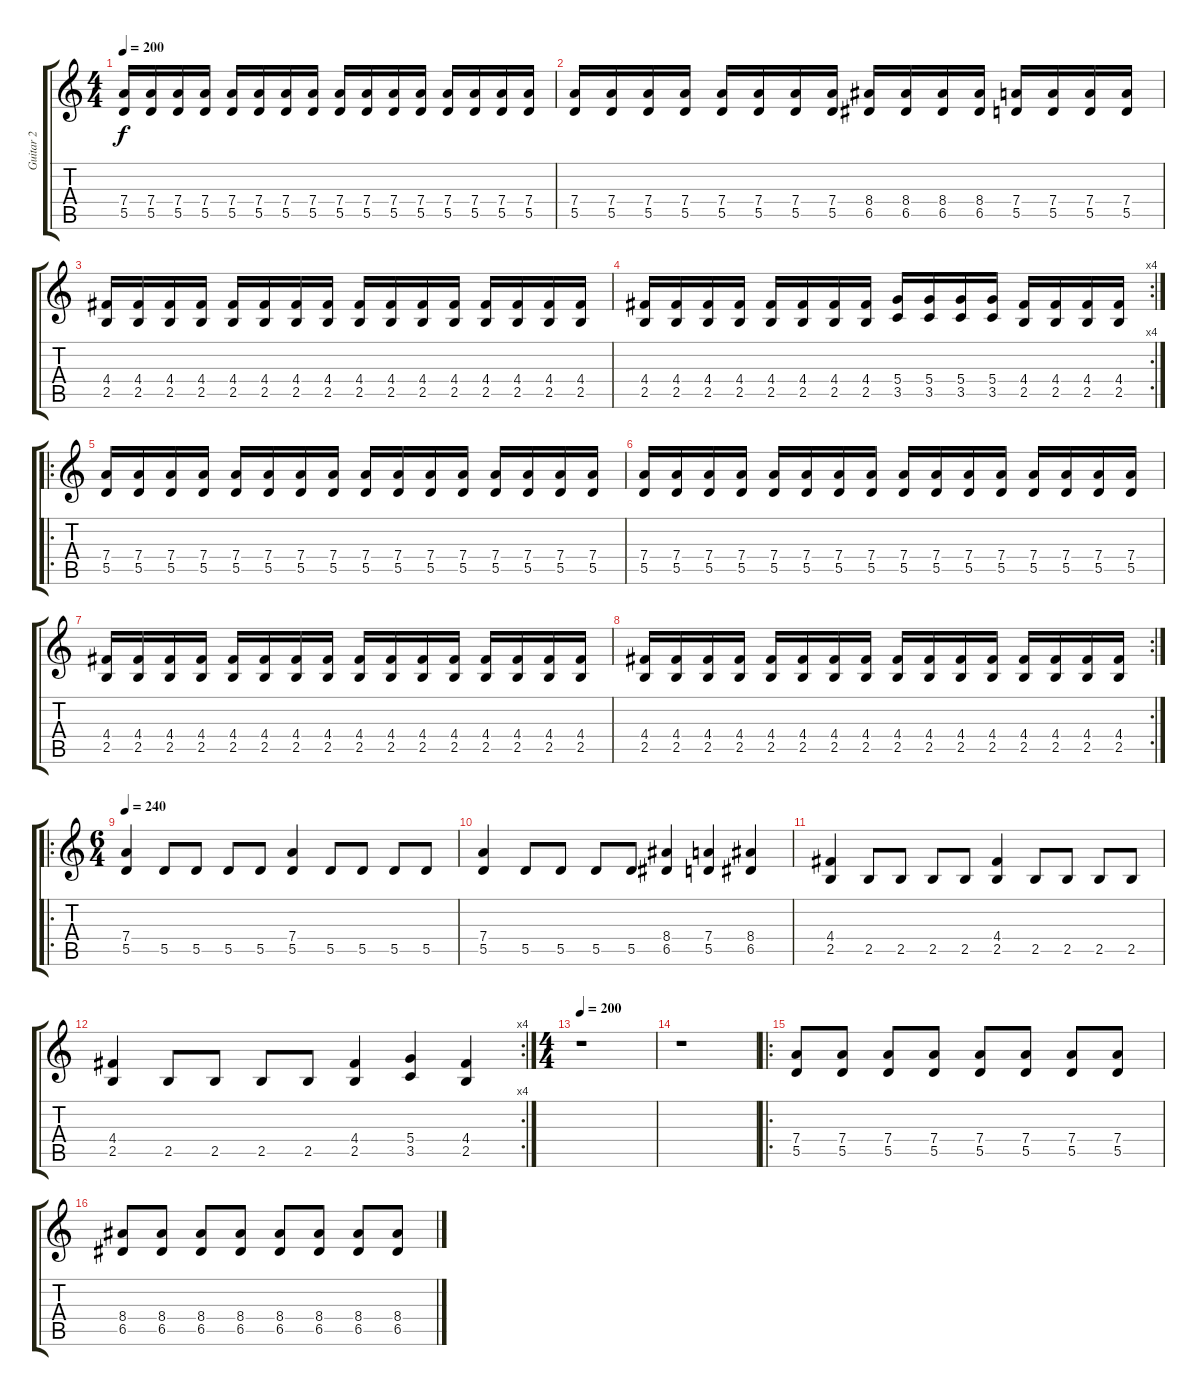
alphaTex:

\track ("Guitar 2" "Guitar 2") {instrument distortionguitar}
\staff {score tabs}
\tuning (E4 B3 G3 D3 A2 E2) {hide}
\ts (4 4)
\tempo 200
\tempo 168
\tempo 200
\clef g2
\ks c
(7.4 5.5).16{dy f instrument distortionguitar} (7.4 5.5).16 (7.4 5.5).16 (7.4 5.5).16 (7.4 5.5).16 (7.4 5.5).16 (7.4 5.5).16 (7.4 5.5).16 (7.4 5.5).16 (7.4 5.5).16 (7.4 5.5).16 (7.4 5.5).16 (7.4 5.5).16 (7.4 5.5).16 (7.4 5.5).16 (7.4 5.5).16 |
(7.4 5.5).16 (7.4 5.5).16 (7.4 5.5).16 (7.4 5.5).16 (7.4 5.5).16 (7.4 5.5).16 (7.4 5.5).16 (7.4 5.5).16 (8.4 6.5).16 (8.4 6.5).16 (8.4 6.5).16 (8.4 6.5).16 (7.4 5.5).16 (7.4 5.5).16 (7.4 5.5).16 (7.4 5.5).16 |
(4.4 2.5).16 (4.4 2.5).16 (4.4 2.5).16 (4.4 2.5).16 (4.4 2.5).16 (4.4 2.5).16 (4.4 2.5).16 (4.4 2.5).16 (4.4 2.5).16 (4.4 2.5).16 (4.4 2.5).16 (4.4 2.5).16 (4.4 2.5).16 (4.4 2.5).16 (4.4 2.5).16 (4.4 2.5).16 |
\rc 4
(4.4 2.5).16 (4.4 2.5).16 (4.4 2.5).16 (4.4 2.5).16 (4.4 2.5).16 (4.4 2.5).16 (4.4 2.5).16 (4.4 2.5).16 (5.4 3.5).16 (5.4 3.5).16 (5.4 3.5).16 (5.4 3.5).16 (4.4 2.5).16 (4.4 2.5).16 (4.4 2.5).16 (4.4 2.5).16 |
\ro
(7.4 5.5).16 (7.4 5.5).16 (7.4 5.5).16 (7.4 5.5).16 (7.4 5.5).16 (7.4 5.5).16 (7.4 5.5).16 (7.4 5.5).16 (7.4 5.5).16 (7.4 5.5).16 (7.4 5.5).16 (7.4 5.5).16 (7.4 5.5).16 (7.4 5.5).16 (7.4 5.5).16 (7.4 5.5).16 |
(7.4 5.5).16 (7.4 5.5).16 (7.4 5.5).16 (7.4 5.5).16 (7.4 5.5).16 (7.4 5.5).16 (7.4 5.5).16 (7.4 5.5).16 (7.4 5.5).16 (7.4 5.5).16 (7.4 5.5).16 (7.4 5.5).16 (7.4 5.5).16 (7.4 5.5).16 (7.4 5.5).16 (7.4 5.5).16 |
(4.4 2.5).16 (4.4 2.5).16 (4.4 2.5).16 (4.4 2.5).16 (4.4 2.5).16 (4.4 2.5).16 (4.4 2.5).16 (4.4 2.5).16 (4.4 2.5).16 (4.4 2.5).16 (4.4 2.5).16 (4.4 2.5).16 (4.4 2.5).16 (4.4 2.5).16 (4.4 2.5).16 (4.4 2.5).16 |
\rc 2
(4.4 2.5).16 (4.4 2.5).16 (4.4 2.5).16 (4.4 2.5).16 (4.4 2.5).16 (4.4 2.5).16 (4.4 2.5).16 (4.4 2.5).16 (4.4 2.5).16 (4.4 2.5).16 (4.4 2.5).16 (4.4 2.5).16 (4.4 2.5).16 (4.4 2.5).16 (4.4 2.5).16 (4.4 2.5).16 |
\ro
\ts (6 4)
\tempo 240
(7.4 5.5).4 5.5.8 5.5.8 5.5.8 5.5.8 (7.4 5.5).4 5.5.8 5.5.8 5.5.8 5.5.8 |
(7.4 5.5).4 5.5.8 5.5.8 5.5.8 5.5.8 (8.4 6.5).4 (7.4 5.5).4 (8.4 6.5).4 |
(4.4 2.5).4 2.5.8 2.5.8 2.5.8 2.5.8 (4.4 2.5).4 2.5.8 2.5.8 2.5.8 2.5.8 |
\rc 4
(4.4 2.5).4 2.5.8 2.5.8 2.5.8 2.5.8 (4.4 2.5).4 (5.4 3.5).4 (4.4 2.5).4 |
\ts (4 4)
\tempo 200
r.1 |
r.1 |
\ro
(7.4 5.5).8 (7.4 5.5).8 (7.4 5.5).8 (7.4 5.5).8 (7.4 5.5).8 (7.4 5.5).8 (7.4 5.5).8 (7.4 5.5).8 |
(8.4 6.5).8 (8.4 6.5).8 (8.4 6.5).8 (8.4 6.5).8 (8.4 6.5).8 (8.4 6.5).8 (8.4 6.5).8 (8.4 6.5).8
